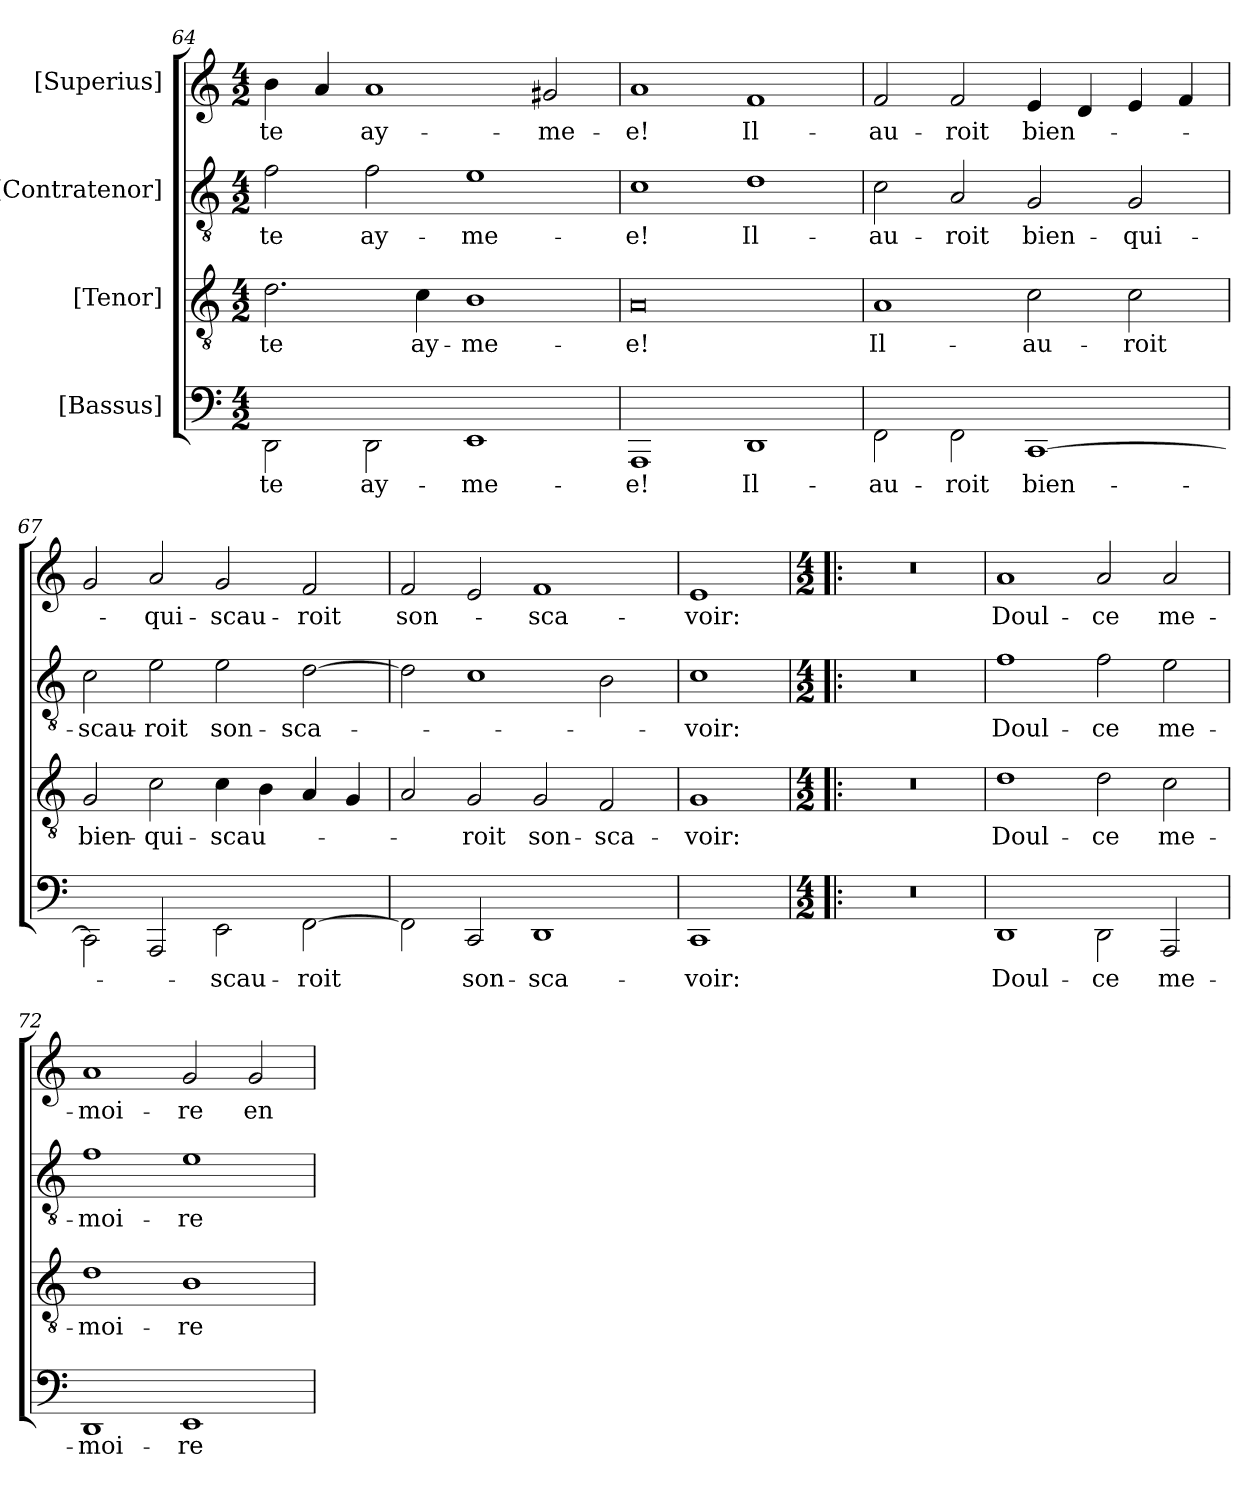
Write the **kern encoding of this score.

**kern	**text	**kern	**text	**kern	**text	**kern	**text
*part4	*part4	*part3	*part3	*part2	*part2	*part1	*part1
*staff4	*staff4	*staff3	*staff3	*staff2	*staff2	*staff1	*staff1
*I"[Bassus]	*	*I"[Tenor]	*	*I"[Contratenor]	*	*I"[Superius]	*
*clefF4	*	*clefGv2	*	*clefGv2	*	*clefG2	*
*k[]	*	*k[]	*	*k[]	*	*k[]	*
*M4/2	*	*M4/2	*	*M4/2	*	*M4/2	*
=64	=64	=64	=64	=64	=64	=64	=64
2DD\	-te	2.d\	-te	2f\	-te	4b\	-te
.	.	.	.	.	.	4a/	.
2DD\	ay-	.	.	2f\	ay-	1a/	ay-
.	.	4c\	ay-	.	.	.	.
1EE/	-me-	1B\	-me-	1e/	-me-	.	.
.	.	.	.	.	.	2g#X/	-me-
=65	=65	=65	=65	=65	=65	=65	=65
1AAA\	-e!	0A/	-e!	1c/	-e!	1a/	-e!
1DD/	Il-	.	.	1d/	Il-	1f/	Il-
=66	=66	=66	=66	=66	=66	=66	=66
2FF\	au-	1A/	Il-	2c\	au-	2f/	au-
2FF\	-roit	.	.	2A/	-roit	2f/	-roit
[1CC\	bien-	2c\	au-	2G/	bien-	4e/	bien-
.	.	.	.	.	.	4d/	.
.	.	2c\	-roit	2G/	qui-	4e/	.
.	.	.	.	.	.	4f/	.
=67	=67	=67	=67	=67	=67	=67	=67
2CC\]	.	2G/	bien-	2c\	scau-	2g/	.
2AAA/	.	2c\	qui-	2e\	-roit	2a/	qui-
2EE\	scau-	4c\	scau-	2e\	son-	2g/	scau-
.	.	4B\	.	.	.	.	.
[2FF\	-roit	4A/	.	[2d\	sca-	2f/	-roit
.	.	4G/	.	.	.	.	.
=68	=68	=68	=68	=68	=68	=68	=68
2FF\]	.	2A/	.	2d\]	.	2f/	son-
2CC/	son-	2G/	-roit	1c/	.	2e/	.
1DD/	sca-	2G/	son-	.	.	1f/	sca-
.	.	2F/	sca-	2B\	.	.	.
=69	=69	=69	=69	=69	=69	=69	=69
1CC\	-voir:	1G/	-voir:	1c/	-voir:	1e/	-voir:
=70!|:	=70!|:	=70!|:	=70!|:	=70!|:	=70!|:	=70!|:	=70!|:
*M4/2	*	*M4/2	*	*M4/2	*	*M4/2	*
0r	.	0r	.	0r	.	0r	.
=71	=71	=71	=71	=71	=71	=71	=71
1DD/	Doul-	1d/	Doul-	1f/	Doul-	1a/	Doul-
2DD\	-ce	2d\	-ce	2f\	-ce	2a/	-ce
2AAA/	me-	2c\	me-	2e\	me-	2a/	me-
=72	=72	=72	=72	=72	=72	=72	=72
1DD/	-moi-	1d/	-moi-	1f/	-moi-	1a/	-moi-
1EE/	-re	1B\	-re	1e/	-re	2g/	-re
.	.	.	.	.	.	2g/	en-
=	=	=	=	=	=	=	=
*-	*-	*-	*-	*-	*-	*-	*-
